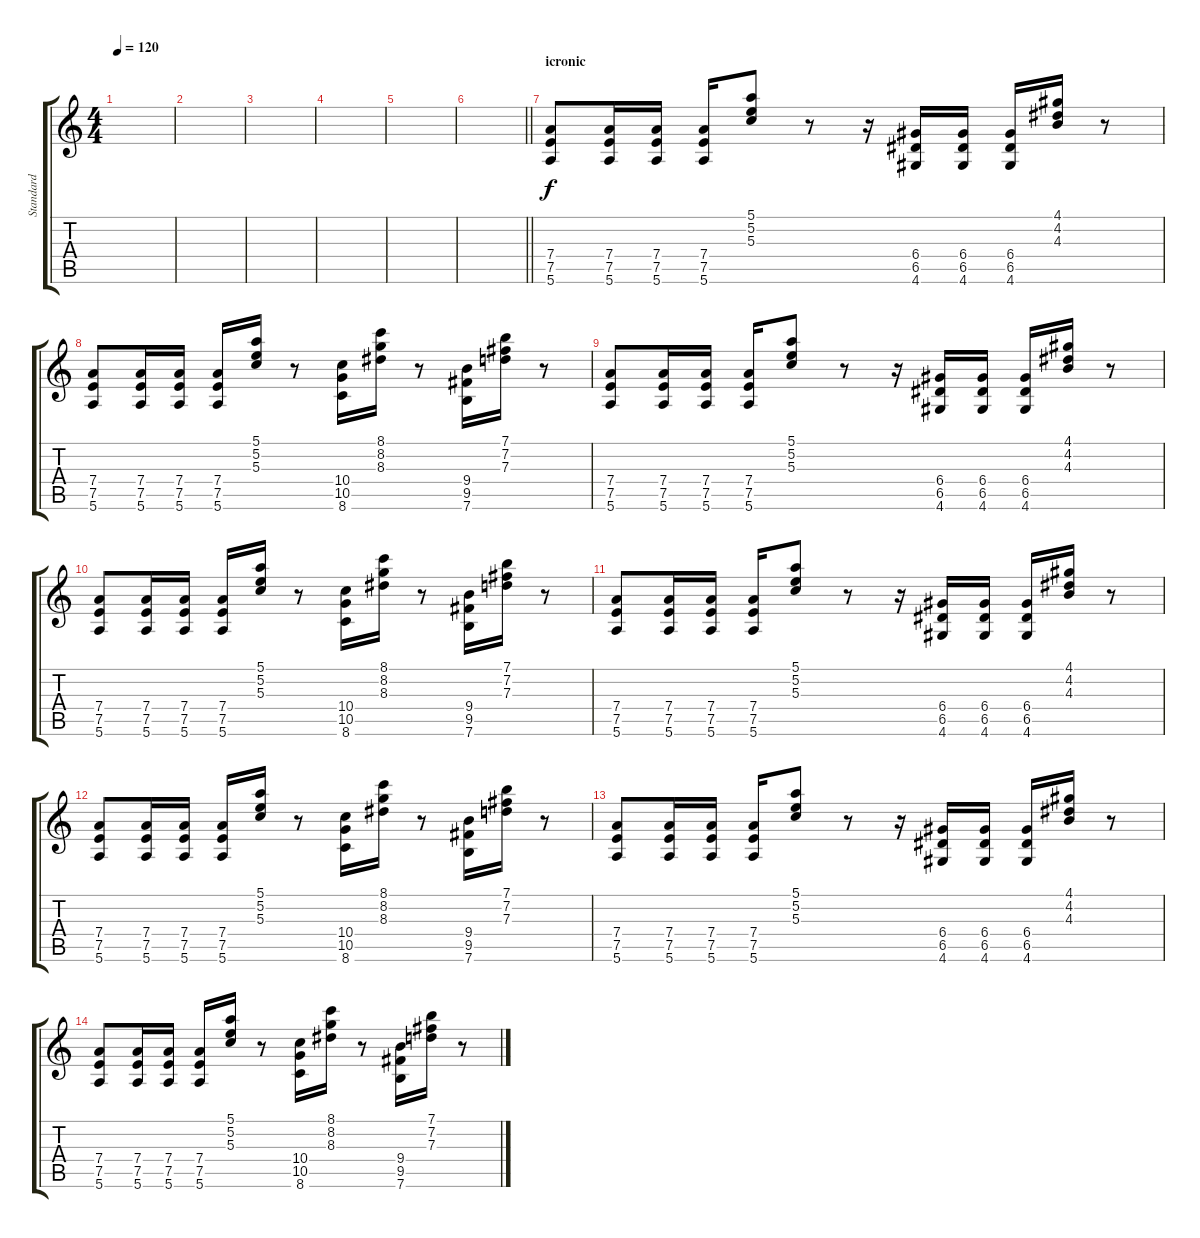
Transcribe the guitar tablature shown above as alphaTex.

\track ("Standard" "Standard") {instrument overdrivenguitar}
\staff {score tabs}
\tuning (E4 B3 G3 D3 A2 E2) {hide}
\ts (4 4)
\tempo 120
\clef g2
\ks c
|
|
|
|
|
\barLineRight lightlight
|
\section ("" "icronic")
(7.4 7.5 5.6).8 (7.4 7.5 5.6).16 (7.4 7.5 5.6).16 (7.4 7.5 5.6).16 (5.1 5.2 5.3).8 r.8 r.16 (6.4 6.5 4.6).16 (6.4 6.5 4.6).16 (6.4 6.5 4.6).16 (4.1 4.2 4.3).16 r.8 |
(7.4 7.5 5.6).8 (7.4 7.5 5.6).16 (7.4 7.5 5.6).16 (7.4 7.5 5.6).16 (5.1 5.2 5.3).16 r.8 (10.4 10.5 8.6).16 (8.1 8.2 8.3).16 r.8 (9.4 9.5 7.6).16 (7.1 7.2 7.3).16 r.8 |
(7.4 7.5 5.6).8 (7.4 7.5 5.6).16 (7.4 7.5 5.6).16 (7.4 7.5 5.6).16 (5.1 5.2 5.3).8 r.8 r.16 (6.4 6.5 4.6).16 (6.4 6.5 4.6).16 (6.4 6.5 4.6).16 (4.1 4.2 4.3).16 r.8 |
(7.4 7.5 5.6).8 (7.4 7.5 5.6).16 (7.4 7.5 5.6).16 (7.4 7.5 5.6).16 (5.1 5.2 5.3).16 r.8 (10.4 10.5 8.6).16 (8.1 8.2 8.3).16 r.8 (9.4 9.5 7.6).16 (7.1 7.2 7.3).16 r.8 |
(7.4 7.5 5.6).8 (7.4 7.5 5.6).16 (7.4 7.5 5.6).16 (7.4 7.5 5.6).16 (5.1 5.2 5.3).8 r.8 r.16 (6.4 6.5 4.6).16 (6.4 6.5 4.6).16 (6.4 6.5 4.6).16 (4.1 4.2 4.3).16 r.8 |
(7.4 7.5 5.6).8 (7.4 7.5 5.6).16 (7.4 7.5 5.6).16 (7.4 7.5 5.6).16 (5.1 5.2 5.3).16 r.8 (10.4 10.5 8.6).16 (8.1 8.2 8.3).16 r.8 (9.4 9.5 7.6).16 (7.1 7.2 7.3).16 r.8 |
(7.4 7.5 5.6).8 (7.4 7.5 5.6).16 (7.4 7.5 5.6).16 (7.4 7.5 5.6).16 (5.1 5.2 5.3).8 r.8 r.16 (6.4 6.5 4.6).16 (6.4 6.5 4.6).16 (6.4 6.5 4.6).16 (4.1 4.2 4.3).16 r.8 |
(7.4 7.5 5.6).8 (7.4 7.5 5.6).16 (7.4 7.5 5.6).16 (7.4 7.5 5.6).16 (5.1 5.2 5.3).16 r.8 (10.4 10.5 8.6).16 (8.1 8.2 8.3).16 r.8 (9.4 9.5 7.6).16 (7.1 7.2 7.3).16 r.8
